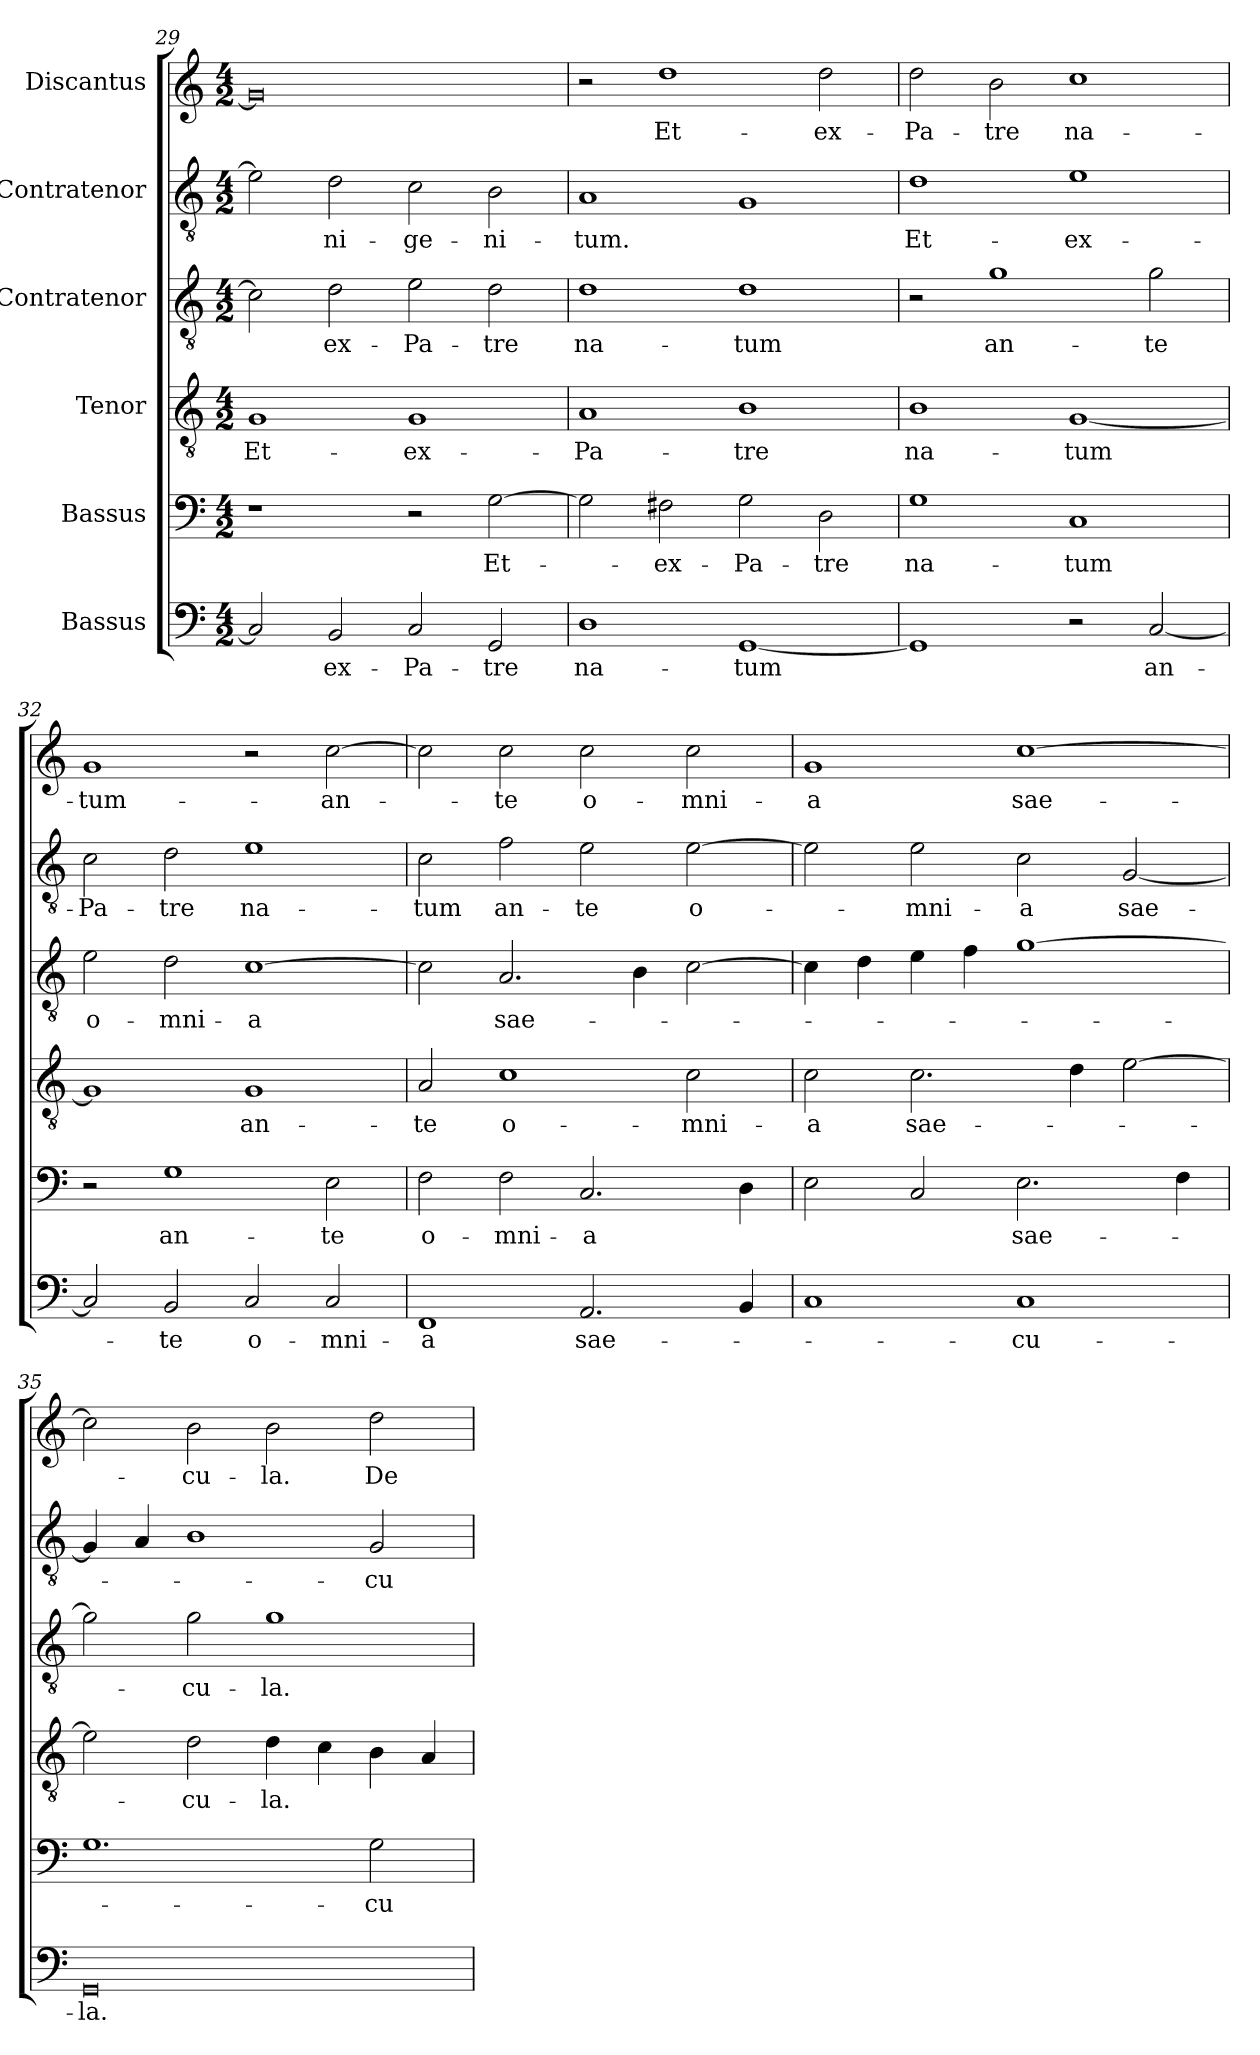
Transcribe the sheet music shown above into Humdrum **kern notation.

**kern	**text	**kern	**text	**kern	**text	**kern	**text	**kern	**text	**kern	**text
*part6	*part6	*part5	*part5	*part4	*part4	*part3	*part3	*part2	*part2	*part1	*part1
*staff6	*staff6	*staff5	*staff5	*staff4	*staff4	*staff3	*staff3	*staff2	*staff2	*staff1	*staff1
*I"Bassus	*	*I"Bassus	*	*I"Tenor	*	*I"Contratenor	*	*I"Contratenor	*	*I"Discantus	*
*clefF4	*	*clefF4	*	*clefGv2	*	*clefGv2	*	*clefGv2	*	*clefG2	*
*k[]	*	*k[]	*	*k[]	*	*k[]	*	*k[]	*	*k[]	*
*M4/2	*	*M4/2	*	*M4/2	*	*M4/2	*	*M4/2	*	*M4/2	*
=29	=29	=29	=29	=29	=29	=29	=29	=29	=29	=29	=29
2C/]	.	1r	.	1G/	Et-	2c\]	.	2e\]	.	0g/]	.
2BB/	ex-	.	.	.	.	2d\	ex-	2d\	-ni-	.	.
2C/	Pa-	2r	.	1G/	ex-	2e\	Pa-	2c\	-ge-	.	.
2GG/	-tre	[2G\	Et-	.	.	2d\	-tre	2B\	-ni-	.	.
=30	=30	=30	=30	=30	=30	=30	=30	=30	=30	=30	=30
1D\	na-	2G\]	.	1A/	Pa-	1d\	na-	1A/	-tum.	2r	.
.	.	2F#X\	ex-	.	.	.	.	.	.	1dd\	Et-
[1GG/	-tum	2G\	Pa-	1B\	-tre	1d\	-tum	1G/	.	.	.
.	.	2D\	-tre	.	.	.	.	.	.	2dd\	ex-
=31	=31	=31	=31	=31	=31	=31	=31	=31	=31	=31	=31
1GG/]	.	1G\	na-	1B\	na-	2r	.	1d\	Et-	2dd\	Pa-
.	.	.	.	.	.	1g\	an-	.	.	2b\	-tre
2r	.	1C/	-tum	[1G/	-tum	.	.	1e\	ex-	1cc\	na-
[2C/	an-	.	.	.	.	2g\	-te	.	.	.	.
=32	=32	=32	=32	=32	=32	=32	=32	=32	=32	=32	=32
2C/]	.	2r	.	1G/]	.	2e\	o-	2c\	Pa-	1g/	tum-
2BB/	-te	1G\	an-	.	.	2d\	-mni-	2d\	-tre	.	.
2C/	o-	.	.	1G/	an-	[1c\	-a	1e\	na-	2r	.
2C/	-mni-	2E\	-te	.	.	.	.	.	.	[2cc\	an-
=33	=33	=33	=33	=33	=33	=33	=33	=33	=33	=33	=33
1FF/	-a	2F\	o-	2A/	-te	2c\]	.	2c\	-tum	2cc\]	.
.	.	2F\	-mni-	1c\	o-	2.A/	sae-	2f\	an-	2cc\	-te
2.AA/	sae-	2.C/	-a	.	.	.	.	2e\	-te	2cc\	o-
.	.	.	.	.	.	4B\	.	.	.	.	.
.	.	.	.	2c\	-mni-	[2c\	.	[2e\	o-	2cc\	-mni-
4BB/	.	4D\	.	.	.	.	.	.	.	.	.
=34	=34	=34	=34	=34	=34	=34	=34	=34	=34	=34	=34
1C/	.	2E\	.	2c\	-a	4c\]	.	2e\]	.	1g/	-a
.	.	.	.	.	.	4d\	.	.	.	.	.
.	.	2C/	.	2.c\	sae-	4e\	.	2e\	-mni-	.	.
.	.	.	.	.	.	4f\	.	.	.	.	.
1C/	-cu-	2.E\	sae-	.	.	[1g\	.	2c\	-a	[1cc\	sae-
.	.	.	.	4d\	.	.	.	.	.	.	.
.	.	.	.	[2e\	.	.	.	[2G/	sae-	.	.
.	.	4F\	.	.	.	.	.	.	.	.	.
=35	=35	=35	=35	=35	=35	=35	=35	=35	=35	=35	=35
0GG/	-la.	1.G\	.	2e\]	.	2g\]	.	4G/]	.	2cc\]	.
.	.	.	.	.	.	.	.	4A/	.	.	.
.	.	.	.	2d\	-cu-	2g\	-cu-	1B\	.	2b\	-cu-
.	.	.	.	4d\	-la.	1g\	-la.	.	.	2b\	-la.
.	.	.	.	4c\	.	.	.	.	.	.	.
.	.	2G\	-cu-	4B\	.	.	.	2G/	-cu-	2dd\	De-
.	.	.	.	4A/	.	.	.	.	.	.	.
=	=	=	=	=	=	=	=	=	=	=	=
*-	*-	*-	*-	*-	*-	*-	*-	*-	*-	*-	*-
